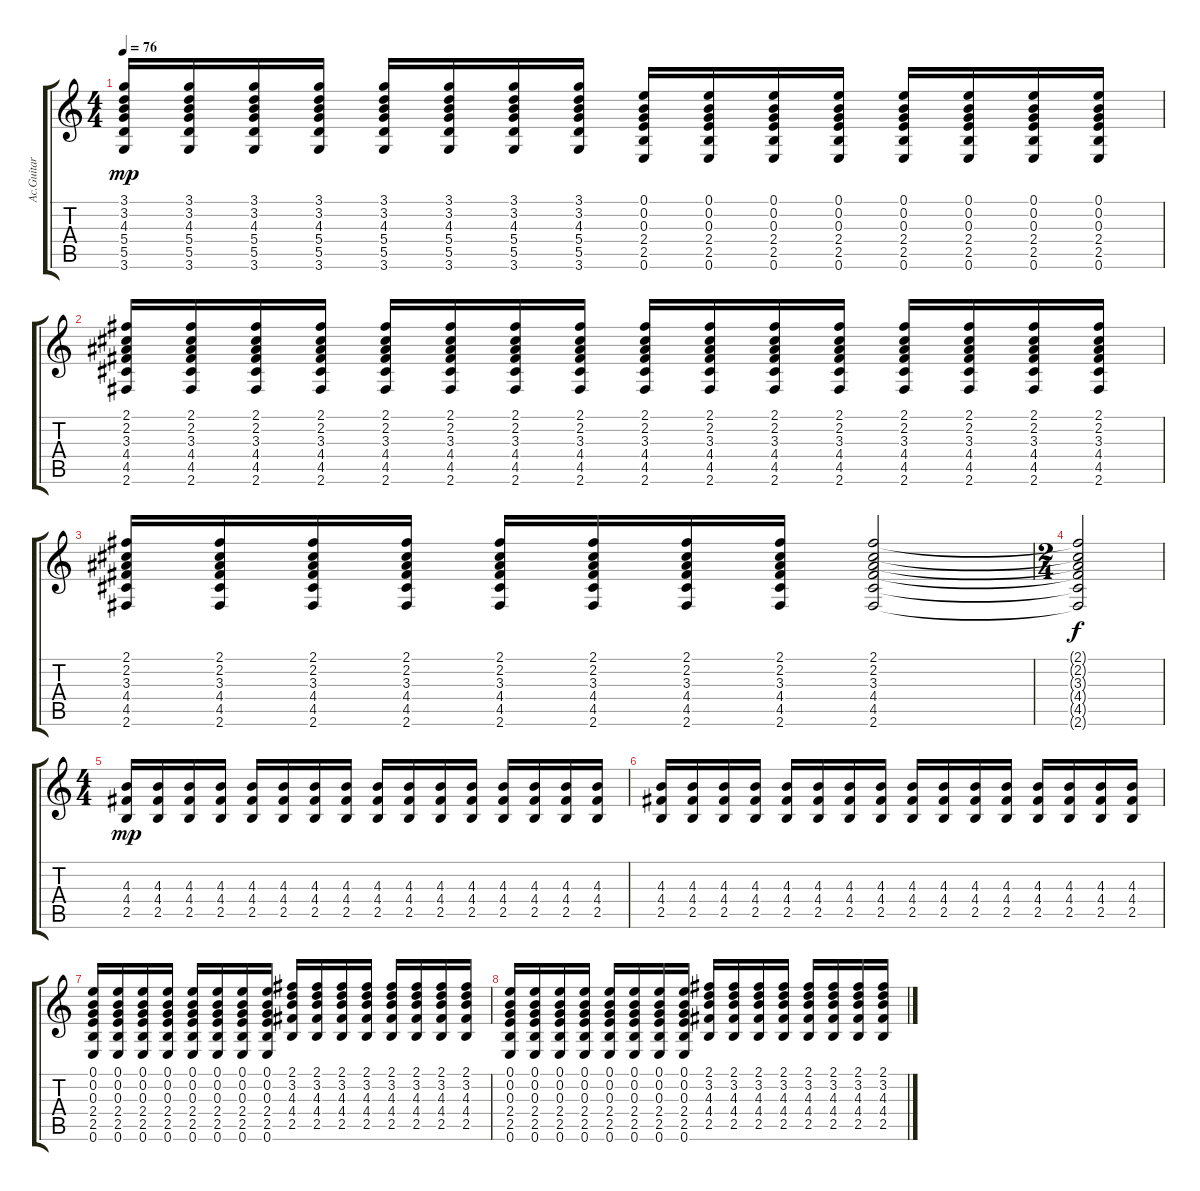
\track ("Ac.Guitar II" "Ac.Guitar ") {instrument acousticguitarsteel}
\staff {score tabs}
\tuning (E4 B3 G3 D3 A2 E2) {hide}
\ts (4 4)
\tempo 76
\clef g2
\ks c
(3.1 3.2 4.3 5.4 5.5 3.6).16{dy mp} (3.1 3.2 4.3 5.4 5.5 3.6).16 (3.1 3.2 4.3 5.4 5.5 3.6).16 (3.1 3.2 4.3 5.4 5.5 3.6).16 (3.1 3.2 4.3 5.4 5.5 3.6).16 (3.1 3.2 4.3 5.4 5.5 3.6).16 (3.1 3.2 4.3 5.4 5.5 3.6).16 (3.1 3.2 4.3 5.4 5.5 3.6).16 (0.1 0.2 0.3 2.4 2.5 0.6).16 (0.1 0.2 0.3 2.4 2.5 0.6).16 (0.1 0.2 0.3 2.4 2.5 0.6).16 (0.1 0.2 0.3 2.4 2.5 0.6).16 (0.1 0.2 0.3 2.4 2.5 0.6).16 (0.1 0.2 0.3 2.4 2.5 0.6).16 (0.1 0.2 0.3 2.4 2.5 0.6).16 (0.1 0.2 0.3 2.4 2.5 0.6).16 |
(2.1 2.2 3.3 4.4 4.5 2.6).16 (2.1 2.2 3.3 4.4 4.5 2.6).16 (2.1 2.2 3.3 4.4 4.5 2.6).16 (2.1 2.2 3.3 4.4 4.5 2.6).16 (2.1 2.2 3.3 4.4 4.5 2.6).16 (2.1 2.2 3.3 4.4 4.5 2.6).16 (2.1 2.2 3.3 4.4 4.5 2.6).16 (2.1 2.2 3.3 4.4 4.5 2.6).16 (2.1 2.2 3.3 4.4 4.5 2.6).16 (2.1 2.2 3.3 4.4 4.5 2.6).16 (2.1 2.2 3.3 4.4 4.5 2.6).16 (2.1 2.2 3.3 4.4 4.5 2.6).16 (2.1 2.2 3.3 4.4 4.5 2.6).16 (2.1 2.2 3.3 4.4 4.5 2.6).16 (2.1 2.2 3.3 4.4 4.5 2.6).16 (2.1 2.2 3.3 4.4 4.5 2.6).16 |
(2.1 2.2 3.3 4.4 4.5 2.6).16 (2.1 2.2 3.3 4.4 4.5 2.6).16 (2.1 2.2 3.3 4.4 4.5 2.6).16 (2.1 2.2 3.3 4.4 4.5 2.6).16 (2.1 2.2 3.3 4.4 4.5 2.6).16 (2.1 2.2 3.3 4.4 4.5 2.6).16 (2.1 2.2 3.3 4.4 4.5 2.6).16 (2.1 2.2 3.3 4.4 4.5 2.6).16 (2.1 2.2 3.3 4.4 4.5 2.6).2 |
\ts (2 4)
(2.1{t} 2.2{t} 3.3{t} 4.4{t} 4.5{t} 2.6{t}).2{dy f} |
\ts (4 4)
(4.3 4.4 2.5).16{dy mp} (4.3 4.4 2.5).16 (4.3 4.4 2.5).16 (4.3 4.4 2.5).16 (4.3 4.4 2.5).16 (4.3 4.4 2.5).16 (4.3 4.4 2.5).16 (4.3 4.4 2.5).16 (4.3 4.4 2.5).16 (4.3 4.4 2.5).16 (4.3 4.4 2.5).16 (4.3 4.4 2.5).16 (4.3 4.4 2.5).16 (4.3 4.4 2.5).16 (4.3 4.4 2.5).16 (4.3 4.4 2.5).16 |
(4.3 4.4 2.5).16 (4.3 4.4 2.5).16 (4.3 4.4 2.5).16 (4.3 4.4 2.5).16 (4.3 4.4 2.5).16 (4.3 4.4 2.5).16 (4.3 4.4 2.5).16 (4.3 4.4 2.5).16 (4.3 4.4 2.5).16 (4.3 4.4 2.5).16 (4.3 4.4 2.5).16 (4.3 4.4 2.5).16 (4.3 4.4 2.5).16 (4.3 4.4 2.5).16 (4.3 4.4 2.5).16 (4.3 4.4 2.5).16 |
(0.1 0.2 0.3 2.4 2.5 0.6).16 (0.1 0.2 0.3 2.4 2.5 0.6).16 (0.1 0.2 0.3 2.4 2.5 0.6).16 (0.1 0.2 0.3 2.4 2.5 0.6).16 (0.1 0.2 0.3 2.4 2.5 0.6).16 (0.1 0.2 0.3 2.4 2.5 0.6).16 (0.1 0.2 0.3 2.4 2.5 0.6).16 (0.1 0.2 0.3 2.4 2.5 0.6).16 (2.1 3.2 4.3 4.4 2.5).16 (2.1 3.2 4.3 4.4 2.5).16 (2.1 3.2 4.3 4.4 2.5).16 (2.1 3.2 4.3 4.4 2.5).16 (2.1 3.2 4.3 4.4 2.5).16 (2.1 3.2 4.3 4.4 2.5).16 (2.1 3.2 4.3 4.4 2.5).16 (2.1 3.2 4.3 4.4 2.5).16 |
(0.1 0.2 0.3 2.4 2.5 0.6).16 (0.1 0.2 0.3 2.4 2.5 0.6).16 (0.1 0.2 0.3 2.4 2.5 0.6).16 (0.1 0.2 0.3 2.4 2.5 0.6).16 (0.1 0.2 0.3 2.4 2.5 0.6).16 (0.1 0.2 0.3 2.4 2.5 0.6).16 (0.1 0.2 0.3 2.4 2.5 0.6).16 (0.1 0.2 0.3 2.4 2.5 0.6).16 (2.1 3.2 4.3 4.4 2.5).16 (2.1 3.2 4.3 4.4 2.5).16 (2.1 3.2 4.3 4.4 2.5).16 (2.1 3.2 4.3 4.4 2.5).16 (2.1 3.2 4.3 4.4 2.5).16 (2.1 3.2 4.3 4.4 2.5).16 (2.1 3.2 4.3 4.4 2.5).16 (2.1 3.2 4.3 4.4 2.5).16
